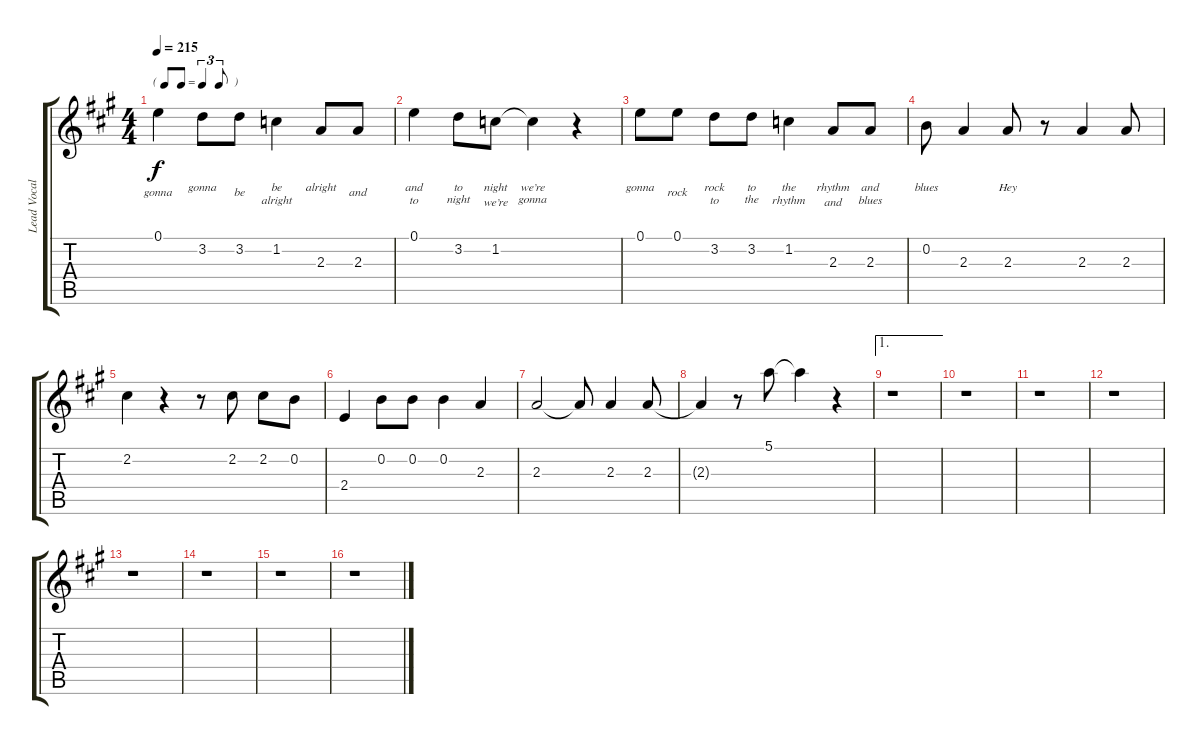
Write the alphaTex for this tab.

\track ("Lead Vocal" "Lead Vocal") {instrument voiceoohs}
\staff {score tabs}
\tuning (E5 B4 G4 D4 A3 E3) {hide}
\ts (4 4)
\tf triplet8th
\tempo 215
\clef g2
\ks a
0.1.4{lyrics (0 "") lyrics (1 "gonna") lyrics (2 "") lyrics (3 "") lyrics (4 "") dy f} 3.2.8{lyrics (0 "gonna") lyrics (1 "") lyrics (2 "") lyrics (3 "") lyrics (4 "")} 3.2.8{lyrics (0 "") lyrics (1 "be") lyrics (2 "") lyrics (3 "") lyrics (4 "")} 1.2.4{lyrics (0 "be") lyrics (1 "alright") lyrics (2 "") lyrics (3 "") lyrics (4 "")} 2.3.8{lyrics (0 "alright") lyrics (1 "") lyrics (2 "") lyrics (3 "") lyrics (4 "")} 2.3.8{lyrics (0 "") lyrics (1 "and") lyrics (2 "") lyrics (3 "") lyrics (4 "")} |
0.1.4{lyrics (0 "and") lyrics (1 "to") lyrics (2 "") lyrics (3 "") lyrics (4 "")} 3.2.8{lyrics (0 "to") lyrics (1 "night") lyrics (2 "") lyrics (3 "") lyrics (4 "")} 1.2.8{lyrics (0 "night") lyrics (1 "we’re") lyrics (2 "") lyrics (3 "") lyrics (4 "")} 1.2{t}.4{lyrics (0 "we’re") lyrics (1 "gonna") lyrics (2 "") lyrics (3 "") lyrics (4 "")} r.4 |
0.1.8{lyrics (0 "gonna") lyrics (1 "") lyrics (2 "") lyrics (3 "") lyrics (4 "")} 0.1.8{lyrics (0 "") lyrics (1 "rock") lyrics (2 "") lyrics (3 "") lyrics (4 "")} 3.2.8{lyrics (0 "rock") lyrics (1 "to") lyrics (2 "") lyrics (3 "") lyrics (4 "")} 3.2.8{lyrics (0 "to") lyrics (1 "the") lyrics (2 "") lyrics (3 "") lyrics (4 "")} 1.2.4{lyrics (0 "the") lyrics (1 "rhythm") lyrics (2 "") lyrics (3 "") lyrics (4 "")} 2.3.8{lyrics (0 "rhythm") lyrics (1 "and") lyrics (2 "") lyrics (3 "") lyrics (4 "")} 2.3.8{lyrics (0 "and") lyrics (1 "blues") lyrics (2 "") lyrics (3 "") lyrics (4 "")} |
0.2.8{lyrics (0 "blues") lyrics (1 "") lyrics (2 "") lyrics (3 "") lyrics (4 "")} 2.3.4{lyrics (0 "") lyrics (1 "") lyrics (2 "") lyrics (3 "") lyrics (4 "")} 2.3.8{lyrics (0 "Hey") lyrics (1 "") lyrics (2 "") lyrics (3 "") lyrics (4 "")} r.8 2.3.4 2.3.8 |
2.2.4 r.4 r.8 2.2.8 2.2.8 0.2.8 |
2.4.4 0.2.8 0.2.8 0.2.4 2.3.4 |
2.3.2 2.3{t}.8 2.3.4 2.3.8 |
2.3{t}.4 r.8 5.1.8 5.1{t}.4 r.4 |
\ae 1
r.1 |
r.1 |
r.1 |
r.1 |
r.1 |
r.1 |
r.1 |
r.1
